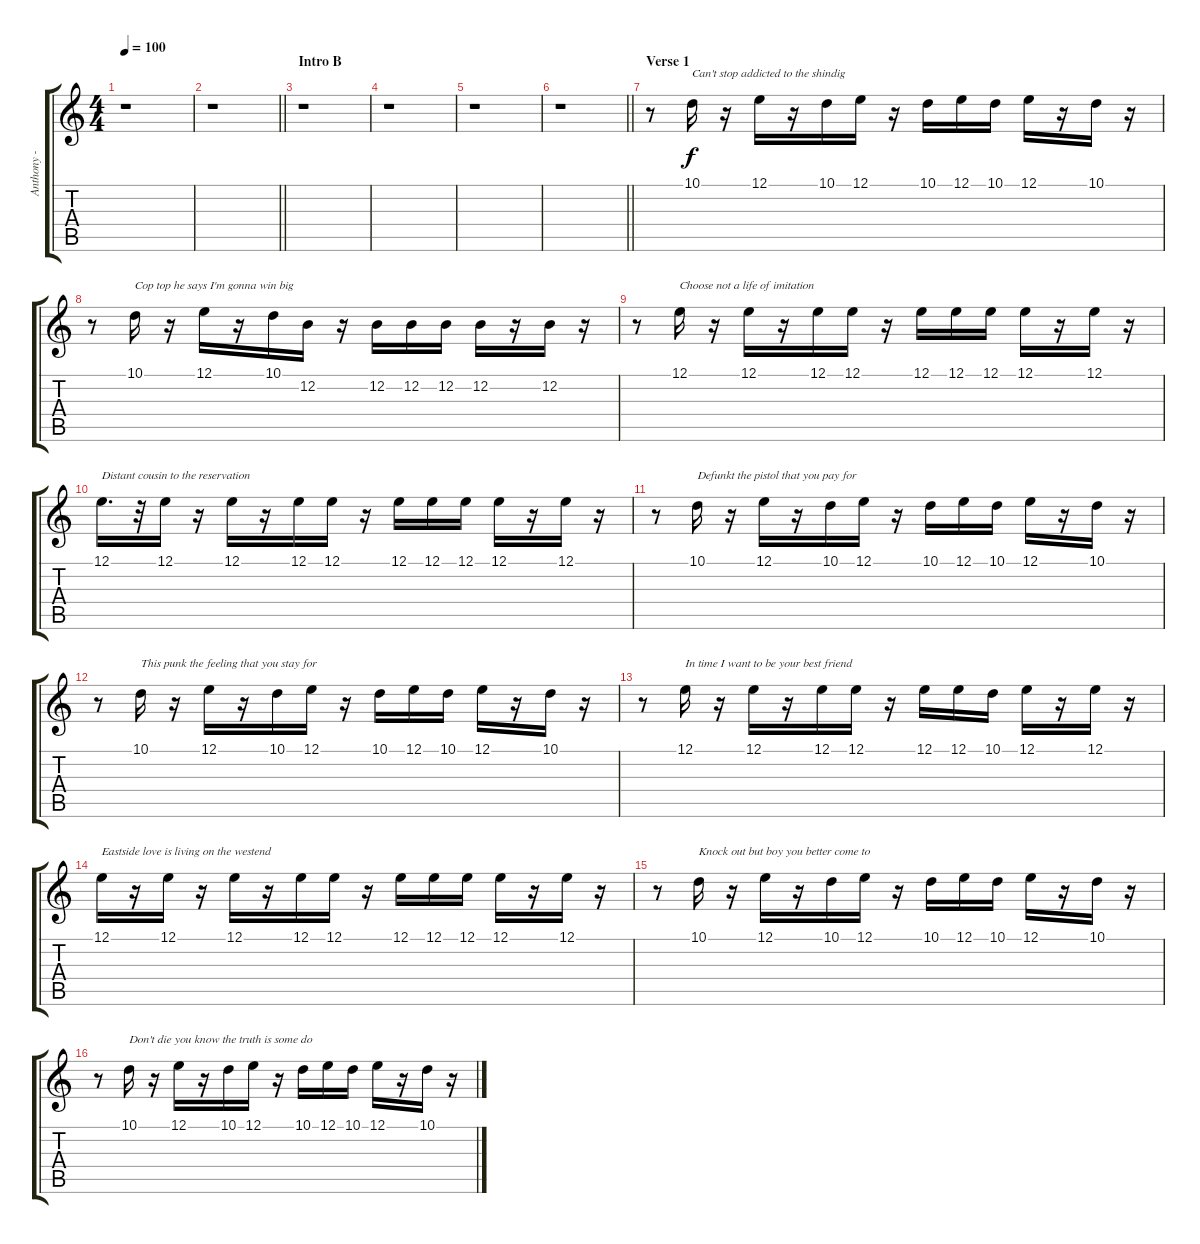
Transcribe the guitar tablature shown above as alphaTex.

\track ("Anthony - Vocals" "Anthony - ") {instrument trumpet}
\staff {score tabs}
\tuning (E4 B3 G3 D3 A2 E2) {hide}
\ts (4 4)
\tempo 100
\clef g2
\ks c
r.1{dy f} |
\barLineRight lightlight
r.1 |
\section ("" "Intro B")
r.1 |
r.1 |
r.1 |
\barLineRight lightlight
r.1 |
\section ("" "Verse 1")
r.8 10.1.16{txt "Can't stop addicted to the shindig"} r.16 12.1.16 r.16 10.1.16 12.1.16 r.16 10.1.16 12.1.16 10.1.16 12.1.16 r.16 10.1.16 r.16 |
r.8 10.1.16{txt "Cop top he says I'm gonna win big"} r.16 12.1.16 r.16 10.1.16 12.2.16 r.16 12.2.16 12.2.16 12.2.16 12.2.16 r.16 12.2.16 r.16 |
r.8 12.1.16{txt "Choose not a life of imitation"} r.16 12.1.16 r.16 12.1.16 12.1.16 r.16 12.1.16 12.1.16 12.1.16 12.1.16 r.16 12.1.16 r.16 |
12.1.16{d txt "Distant cousin to the reservation "} r.32 12.1.16 r.16 12.1.16 r.16 12.1.16 12.1.16 r.16 12.1.16 12.1.16 12.1.16 12.1.16 r.16 12.1.16 r.16 |
r.8 10.1.16{txt "Defunkt the pistol that you pay for"} r.16 12.1.16 r.16 10.1.16 12.1.16 r.16 10.1.16 12.1.16 10.1.16 12.1.16 r.16 10.1.16 r.16 |
r.8 10.1.16{txt "This punk the feeling that you stay for "} r.16 12.1.16 r.16 10.1.16 12.1.16 r.16 10.1.16 12.1.16 10.1.16 12.1.16 r.16 10.1.16 r.16 |
r.8 12.1.16{txt "In time I want to be your best friend "} r.16 12.1.16 r.16 12.1.16 12.1.16 r.16 12.1.16 12.1.16 10.1.16 12.1.16 r.16 12.1.16 r.16 |
12.1.16{txt "Eastside love is living on the westend "} r.16 12.1.16 r.16 12.1.16 r.16 12.1.16 12.1.16 r.16 12.1.16 12.1.16 12.1.16 12.1.16 r.16 12.1.16 r.16 |
r.8 10.1.16{txt "Knock out but boy you better come to "} r.16 12.1.16 r.16 10.1.16 12.1.16 r.16 10.1.16 12.1.16 10.1.16 12.1.16 r.16 10.1.16 r.16 |
r.8 10.1.16{txt "Don't die you know the truth is some do "} r.16 12.1.16 r.16 10.1.16 12.1.16 r.16 10.1.16 12.1.16 10.1.16 12.1.16 r.16 10.1.16 r.16
